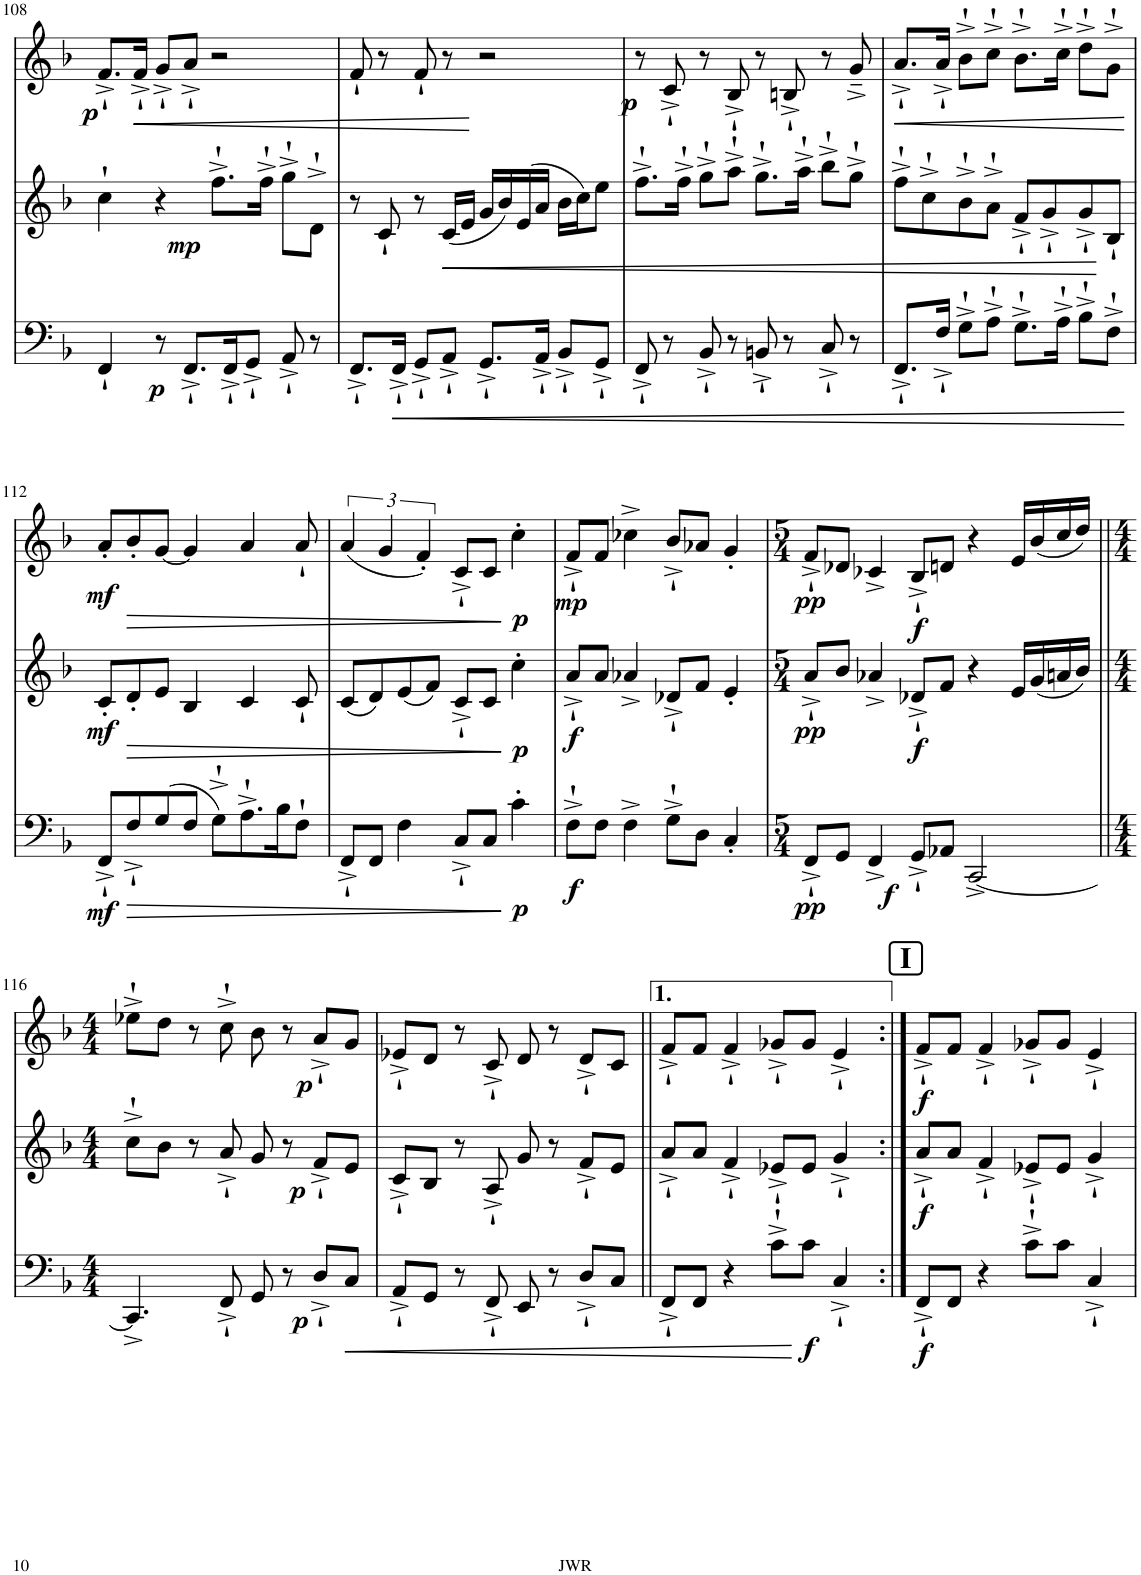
**kern	**dynam	**kern	**dynam	**kern	**dynam
*part3	*part3	*part2	*part2	*part1	*part1
*staff3	*staff3	*staff2	*staff2	*staff1	*staff1
*I"Bassoon	*	*I"Bb Clarinet (as it sounds)	*	*I"Oboe	*
*I'Bsn	*	*I'Cl	*	*I'Ob	*
!!LO:PB:g=z
*clefF4	*	*clefG2	*	*clefG2	*
*	*	*ITrd1c2	*	*	*
*k[b-]	*	*k[b-]	*	*k[b-]	*
*M4/4	*	*M4/4	*	*M4/4	*
=108	=108	=108	=108	=108	=108
!	!	!	!	!	!LO:DY:b
4FF`/	.	4cc`\	.	8.f^`/L	p
!	!	!	!	!	!LO:HP:b
.	.	.	.	16f^`/Jk	<
8r	.	4r	.	8g^`/L	.
!	!LO:DY:b	!	!	!	!
8.FF^`/L	p	.	.	8a^`/J	.
!	!	!	!LO:DY:b	!	!
.	.	8.ff^`\L	mp	2r	.
16FF^`/K	.	.	.	.	.
8GG^`/J	.	.	.	.	.
.	.	16ff^`\Jk	.	.	.
8AA^`/	.	8gg^`\L	.	.	.
8r	.	8d^`\J	.	.	.
=109	=109	=109	=109	=109	=109
8.FF^`/L	.	8r	.	8f`/	.
.	.	8c`/	.	8r	.
!	!LO:HP:b	!	!	!	!
16FF^`/Jk	<	.	.	.	.
8GG^`/L	.	8r	.	8f`/	.
!	!	!	!LO:HP:b	!	!
8AA^`/J	.	(16c/LL	<	8r	.
.	.	16e/JJ	.	.	.
8.GG^`/L	.	16g/LL	.	2r	[
.	.	16b-/)	.	.	.
.	.	(16e/	.	.	.
16AA^`/Jk	.	16a/JJ	.	.	.
8BB-^`/L	.	16b-\LL	.	.	.
.	.	16cc\J)	.	.	.
8GG^`/J	.	8ee\J	.	.	.
=110	=110	=110	=110	=110	=110
8FF^`/	.	8.ff^`\L	.	8r	.
!	!	!	!	!	!LO:DY:b
8r	.	.	.	8c^`/	p
.	.	16ff^`\Jk	.	.	.
8BB-^`/	.	8gg^`\L	.	8r	.
8r	.	8aa^`\J	.	8B-^`/	.
8BBn^`/	.	8.gg^`\L	.	8r	.
8r	.	.	.	8Bn^`/	.
.	.	16aa^`\Jk	.	.	.
8C^`/	.	8bb-^`\L	.	8r	.
8r	.	8gg^`\J	.	8g~^/	.
=111	=111	=111	=111	=111	=111
!	!	!	!	!	!LO:HP:b
8.FF^`/L	.	8ff^`\L	.	8.a^`/L	<
.	.	8cc^`\	.	.	.
16F^`/Jk	.	.	.	16a^`/Jk	.
8G^`\L	.	8b-^`\	.	8b-^`\L	.
8A^`\J	.	8a^`\J	.	8cc^`\J	.
8.G^`\L	.	8f^`/L	.	8.b-^`\L	.
.	.	8g^`/	.	.	.
16A^`\Jk	.	.	.	16cc^`\Jk	.
8B-^`\L	.	8g^`/	.	8dd^`\L	.
8F^`\J	.	8B-`/J	[	8g^`\J	.
.	[	.	.	.	[
!!LO:LB:g=z
=112	=112	=112	=112	=112	=112
!	!LO:DY:b	!	!LO:DY:b	!	!LO:DY:b
8FF^`/L	mf	8c'/L	mf	8a'/L	mf
!	!LO:HP:b	!	!LO:HP:b	!	!LO:HP:b
8F^`/	>	8d'/	>	8b-'/	>
(8G/	.	8e/J	.	[8g/J	.
8F/J	.	4B-/	.	4g/]	.
8G^`\L)	.	.	.	.	.
8.A^`\	.	4c/	.	4a/	.
16B-\K	.	.	.	.	.
8F`\J	.	8c`/	.	8a`/	.
=113	=113	=113	=113	=113	=113
8FF^`/L	.	(8c/L	.	(6a/	.
8FF/J	.	8d/)	.	.	.
.	.	.	.	6g/	.
4F\	.	(8e/	.	.	.
.	.	.	.	6f'/)	.
.	.	8f/J)	.	.	.
8C^`/L	.	8c^`/L	.	8c^`/L	.
8C/J	.	8c/J	.	8c/J	.
!	!LO:DY:n=1:b	!	!LO:DY:n=1:b	!	!LO:DY:n=1:b
4c'\	] p	4cc'\	] p	4cc'\	] p
=114	=114	=114	=114	=114	=114
!	!LO:DY:b	!	!LO:DY:b	!	!LO:DY:b
8F^`\L	f	8a^`/L	f	8f^`/L	mp
8F\J	.	8a/J	.	8f/J	.
4F^\	.	4a-X^/	.	4cc-X^\	.
8G^`\L	.	8d-X^`/L	.	8b-^`/L	.
8D\J	.	8f/J	.	8a-X/J	.
4C'/	.	4e'/	.	4g'/	.
=115	=115	=115	=115	=115	=115
*M5/4	*	*M5/4	*	*M5/4	*
!	!LO:DY:b	!	!LO:DY:b	!	!LO:DY:b
8FF^`/L	pp	8a^`/L	pp	8f^`/L	pp
8GG/J	.	8b-/J	.	8d-X/J	.
4FF^/	.	4a-X^/	.	4c-X^/	.
!	!LO:DY:b	!	!LO:DY:b	!	!LO:DY:b
8GG^`/L	f	8d-X^`/L	f	8B-^`/L	f
8AA-X/J	.	8f/J	.	8dn/J	.
[2CC^/	.	4r	.	4r	.
.	.	16e/LL	.	16e/LL	.
.	.	(16g/	.	(16b-/	.
.	.	16an/	.	16cc/	.
.	.	16b-/JJ)	.	16dd/JJ)	.
!!LO:LB:g=z
=116||	=116||	=116||	=116||	=116||	=116||
*M4/4	*	*M4/4	*	*M4/4	*
4.CC^/]	.	8cc^`\L	.	8ee-X^`\L	.
.	.	8b-\J	.	8dd\J	.
.	.	8r	.	8r	.
8FF^`/	.	8a^`/	.	8cc^`\	.
8GG/	.	8g/	.	8b-\	.
8r	.	8r	.	8r	.
!	!LO:DY:b	!	!LO:DY:b	!	!LO:DY:b
8D^`/L	p	8f^`/L	p	8a^`/L	p
!	!LO:HP:b	!	!	!	!
8C/J	<	8e/J	.	8g/J	.
=117	=117	=117	=117	=117	=117
8AA^`/L	.	8c^`/L	.	8e-X^`/L	.
8GG/J	.	8B-/J	.	8d/J	.
8r	.	8r	.	8r	.
8FF^`/	.	8A^`/	.	8c^`/	.
8EE/	.	8g/	.	8d/	.
8r	.	8r	.	8r	.
8D^`/L	.	8f^`/L	.	8d^`/L	.
8C/J	.	8e/J	.	8c/J	.
=118||	=118||	=118||	=118||	=118||	=118||
8FF^`/L	.	8a^`/L	.	8f^`/L	.
8FF/J	.	8a/J	.	8f/J	.
4r	.	4f^`/	.	4f^`/	.
8c^`\L	.	8e-X^`/L	.	8g-X^`/L	.
!	!LO:DY:n=1:b	!	!	!	!
8c\J	[ f	8e-/J	.	8g-/J	.
4C^`/	.	4g^`/	.	4e^`/	.
!!LO:REH:place=s1:a:B:cj:fs=14:t=I
=119:|!	=119:|!	=119:|!	=119:|!	=119:|!	=119:|!
!	!LO:DY:b	!	!LO:DY:b	!	!LO:DY:b
8FF^`/L	f	8a^`/L	f	8f^`/L	f
8FF/J	.	8a/J	.	8f/J	.
4r	.	4f^`/	.	4f^`/	.
8c^`\L	.	8e-X^`/L	.	8g-X^`/L	.
8c\J	.	8e-/J	.	8g-/J	.
4C^`/	.	4g^`/	.	4e^`/	.
=	=	=	=	=	=
*-	*-	*-	*-	*-	*-
